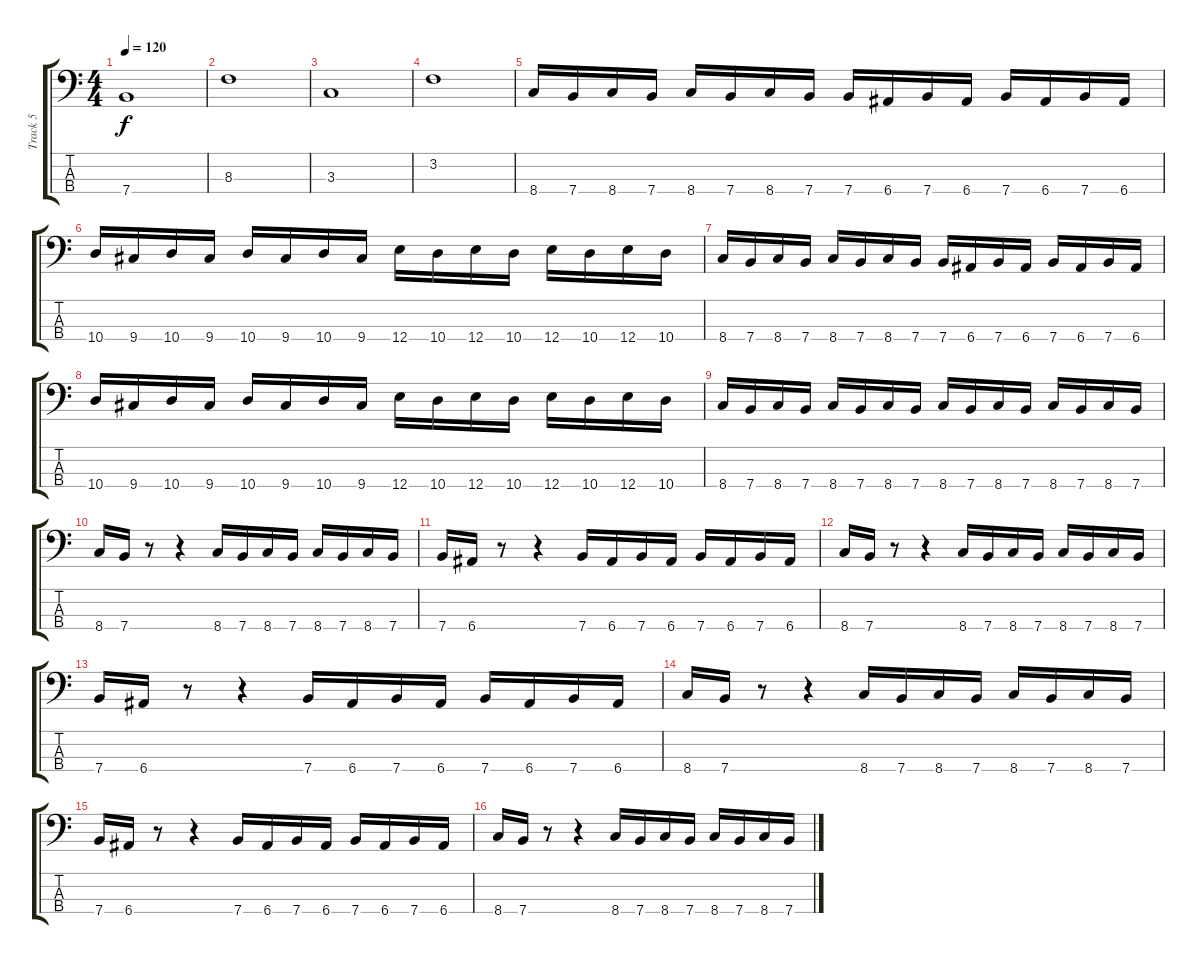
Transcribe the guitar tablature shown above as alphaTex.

\track ("Track 5" "Track 5") {instrument slapbass2}
\staff {score tabs}
\tuning (G2 D2 A1 E1) {hide}
\ts (4 4)
\tempo 120
\clef f4
\ks c
7.4.1{dy f} |
8.3.1 |
3.3.1 |
3.2.1 |
8.4.16 7.4.16 8.4.16 7.4.16 8.4.16 7.4.16 8.4.16 7.4.16 7.4.16 6.4.16 7.4.16 6.4.16 7.4.16 6.4.16 7.4.16 6.4.16 |
10.4.16 9.4.16 10.4.16 9.4.16 10.4.16 9.4.16 10.4.16 9.4.16 12.4.16 10.4.16 12.4.16 10.4.16 12.4.16 10.4.16 12.4.16 10.4.16 |
8.4.16 7.4.16 8.4.16 7.4.16 8.4.16 7.4.16 8.4.16 7.4.16 7.4.16 6.4.16 7.4.16 6.4.16 7.4.16 6.4.16 7.4.16 6.4.16 |
10.4.16 9.4.16 10.4.16 9.4.16 10.4.16 9.4.16 10.4.16 9.4.16 12.4.16 10.4.16 12.4.16 10.4.16 12.4.16 10.4.16 12.4.16 10.4.16 |
8.4.16 7.4.16 8.4.16 7.4.16 8.4.16 7.4.16 8.4.16 7.4.16 8.4.16 7.4.16 8.4.16 7.4.16 8.4.16 7.4.16 8.4.16 7.4.16 |
8.4.16 7.4.16 r.8 r.4 8.4.16 7.4.16 8.4.16 7.4.16 8.4.16 7.4.16 8.4.16 7.4.16 |
7.4.16 6.4.16 r.8 r.4 7.4.16 6.4.16 7.4.16 6.4.16 7.4.16 6.4.16 7.4.16 6.4.16 |
8.4.16 7.4.16 r.8 r.4 8.4.16 7.4.16 8.4.16 7.4.16 8.4.16 7.4.16 8.4.16 7.4.16 |
7.4.16 6.4.16 r.8 r.4 7.4.16 6.4.16 7.4.16 6.4.16 7.4.16 6.4.16 7.4.16 6.4.16 |
8.4.16 7.4.16 r.8 r.4 8.4.16 7.4.16 8.4.16 7.4.16 8.4.16 7.4.16 8.4.16 7.4.16 |
7.4.16 6.4.16 r.8 r.4 7.4.16 6.4.16 7.4.16 6.4.16 7.4.16 6.4.16 7.4.16 6.4.16 |
8.4.16 7.4.16 r.8 r.4 8.4.16 7.4.16 8.4.16 7.4.16 8.4.16 7.4.16 8.4.16 7.4.16
